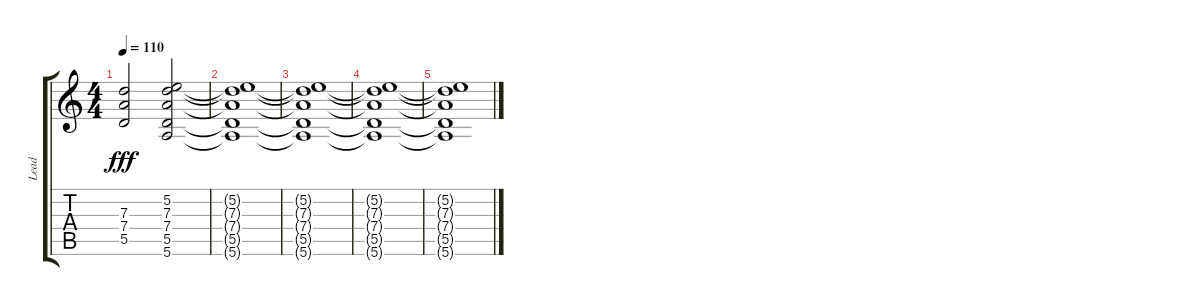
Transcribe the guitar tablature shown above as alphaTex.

\track ("Lead" "Lead") {instrument distortionguitar}
\staff {score tabs}
\tuning (E4 B3 G3 D3 A2 E2) {hide}
\ts (4 4)
\tempo 110
\clef g2
\ks c
(7.3 7.4 5.5).2{dy fff} (5.2 7.3 7.4 5.5 5.6).2 |
(5.2{t} 7.3{t} 7.4{t} 5.5{t} 5.6{t}).1 |
(5.2{t} 7.3{t} 7.4{t} 5.5{t} 5.6{t}).1 |
(5.2{t} 7.3{t} 7.4{t} 5.5{t} 5.6{t}).1 |
(5.2{t} 7.3{t} 7.4{t} 5.5{t} 5.6{t}).1
